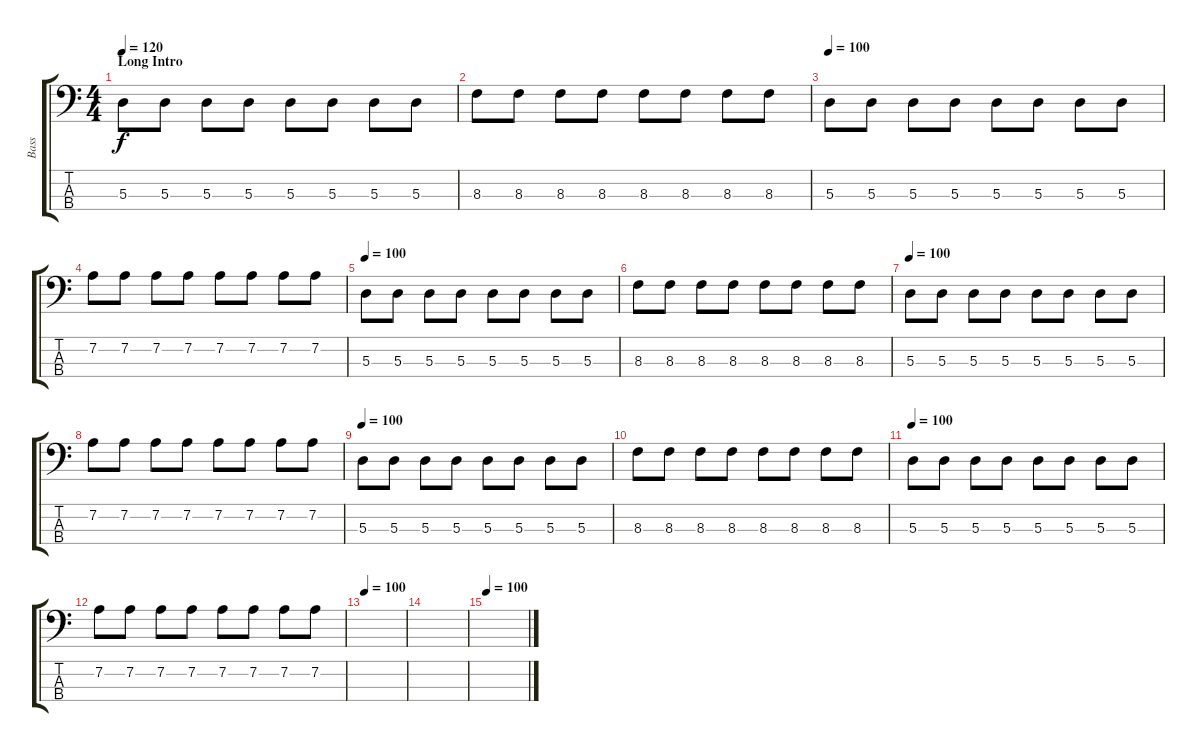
\track ("Bass" "Bass") {instrument electricbassfinger}
\staff {score tabs}
\tuning (G2 D2 A1 E1) {hide}
\ts (4 4)
\section ("" "Long Intro")
\tempo 120
\tempo 100
\tempo 120
\clef f4
\ks c
5.3.8{dy f instrument electricbassfinger} 5.3.8 5.3.8 5.3.8 5.3.8 5.3.8 5.3.8 5.3.8 |
8.3.8 8.3.8 8.3.8 8.3.8 8.3.8 8.3.8 8.3.8 8.3.8 |
\tempo 100
5.3.8 5.3.8 5.3.8 5.3.8 5.3.8 5.3.8 5.3.8 5.3.8 |
7.2.8 7.2.8 7.2.8 7.2.8 7.2.8 7.2.8 7.2.8 7.2.8 |
\tempo 100
5.3.8 5.3.8 5.3.8 5.3.8 5.3.8 5.3.8 5.3.8 5.3.8 |
8.3.8 8.3.8 8.3.8 8.3.8 8.3.8 8.3.8 8.3.8 8.3.8 |
\tempo 100
5.3.8 5.3.8 5.3.8 5.3.8 5.3.8 5.3.8 5.3.8 5.3.8 |
7.2.8 7.2.8 7.2.8 7.2.8 7.2.8 7.2.8 7.2.8 7.2.8 |
\tempo 100
5.3.8 5.3.8 5.3.8 5.3.8 5.3.8 5.3.8 5.3.8 5.3.8 |
8.3.8 8.3.8 8.3.8 8.3.8 8.3.8 8.3.8 8.3.8 8.3.8 |
\tempo 100
5.3.8 5.3.8 5.3.8 5.3.8 5.3.8 5.3.8 5.3.8 5.3.8 |
7.2.8 7.2.8 7.2.8 7.2.8 7.2.8 7.2.8 7.2.8 7.2.8 |
\tempo 100
|
|
\tempo 100
